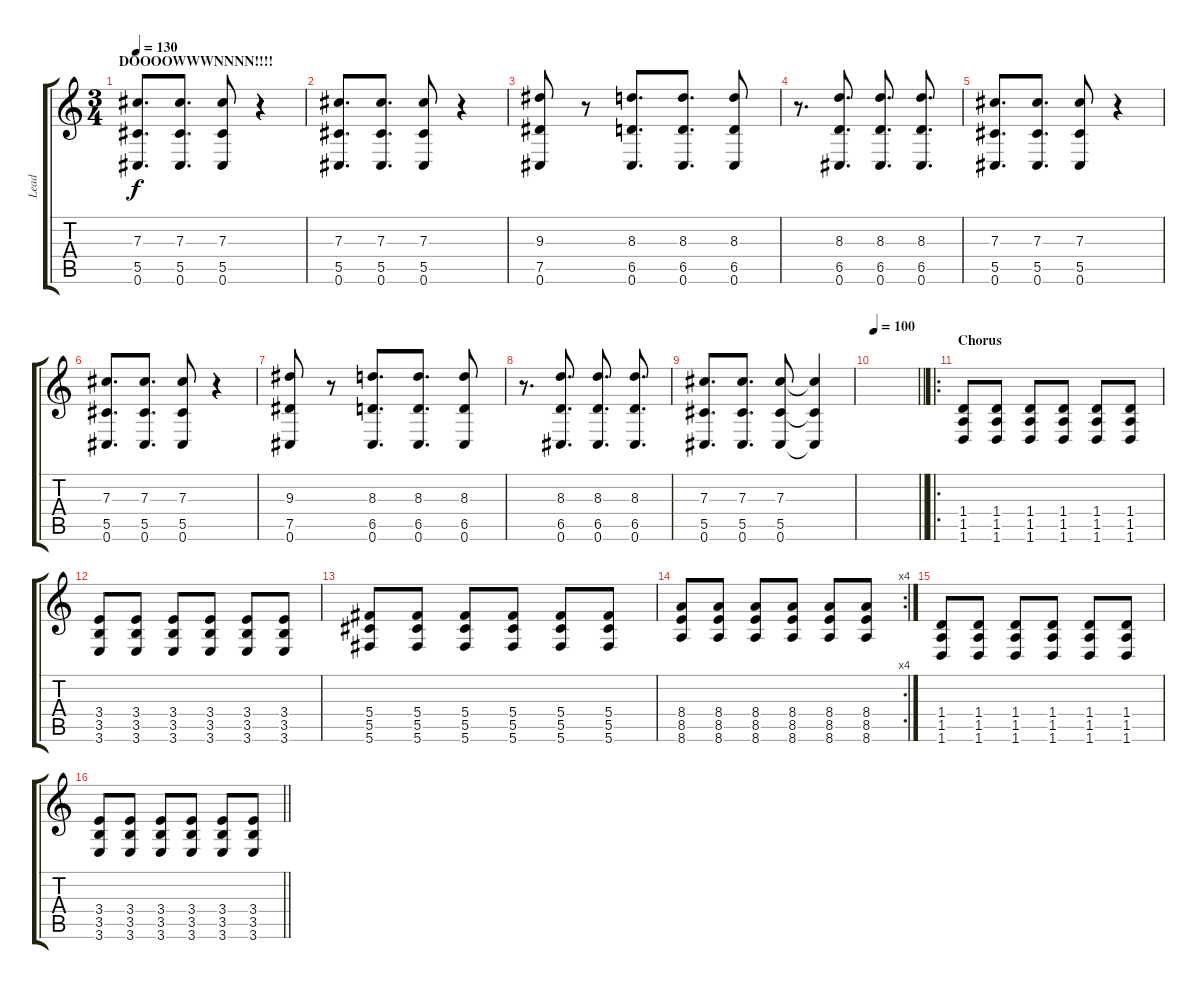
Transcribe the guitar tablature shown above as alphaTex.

\track ("Lead" "Lead") {instrument distortionguitar}
\staff {score tabs}
\tuning (Eb4 Bb3 Gb3 Db3 Ab2 Db2) {hide}
\ts (3 4)
\section ("" "DOOOOWWWNNNN!!!!")
\tempo 130
\clef g2
\ks c
(7.3 5.5 0.6).8{d dy f} (7.3 5.5 0.6).8{d} (7.3 5.5 0.6).8 r.4 |
(7.3 5.5 0.6).8{d} (7.3 5.5 0.6).8{d} (7.3 5.5 0.6).8 r.4 |
(9.3 7.5 0.6).8 r.8 (8.3 6.5 0.6).8{d} (8.3 6.5 0.6).8{d} (8.3 6.5 0.6).8 |
r.8{d} (8.3 6.5 0.6).8{d} (8.3 6.5 0.6).8{d} (8.3 6.5 0.6).8{d} |
(7.3 5.5 0.6).8{d} (7.3 5.5 0.6).8{d} (7.3 5.5 0.6).8 r.4 |
(7.3 5.5 0.6).8{d} (7.3 5.5 0.6).8{d} (7.3 5.5 0.6).8 r.4 |
(9.3 7.5 0.6).8 r.8 (8.3 6.5 0.6).8{d} (8.3 6.5 0.6).8{d} (8.3 6.5 0.6).8 |
r.8{d} (8.3 6.5 0.6).8{d} (8.3 6.5 0.6).8{d} (8.3 6.5 0.6).8{d} |
(7.3 5.5 0.6).8{d} (7.3 5.5 0.6).8{d} (7.3 5.5 0.6).8 (7.3{t} 5.5{t} 0.6{t}).4 |
\tempo 100
\barLineRight lightlight
|
\ro
\section ("" "Chorus")
(1.4 1.5 1.6).8 (1.4 1.5 1.6).8 (1.4 1.5 1.6).8 (1.4 1.5 1.6).8 (1.4 1.5 1.6).8 (1.4 1.5 1.6).8 |
(3.4 3.5 3.6).8 (3.4 3.5 3.6).8 (3.4 3.5 3.6).8 (3.4 3.5 3.6).8 (3.4 3.5 3.6).8 (3.4 3.5 3.6).8 |
(5.4 5.5 5.6).8 (5.4 5.5 5.6).8 (5.4 5.5 5.6).8 (5.4 5.5 5.6).8 (5.4 5.5 5.6).8 (5.4 5.5 5.6).8 |
\rc 4
(8.4 8.5 8.6).8 (8.4 8.5 8.6).8 (8.4 8.5 8.6).8 (8.4 8.5 8.6).8 (8.4 8.5 8.6).8 (8.4 8.5 8.6).8 |
(1.4 1.5 1.6).8 (1.4 1.5 1.6).8 (1.4 1.5 1.6).8 (1.4 1.5 1.6).8 (1.4 1.5 1.6).8 (1.4 1.5 1.6).8 |
\barLineRight lightlight
(3.4 3.5 3.6).8 (3.4 3.5 3.6).8 (3.4 3.5 3.6).8 (3.4 3.5 3.6).8 (3.4 3.5 3.6).8 (3.4 3.5 3.6).8
